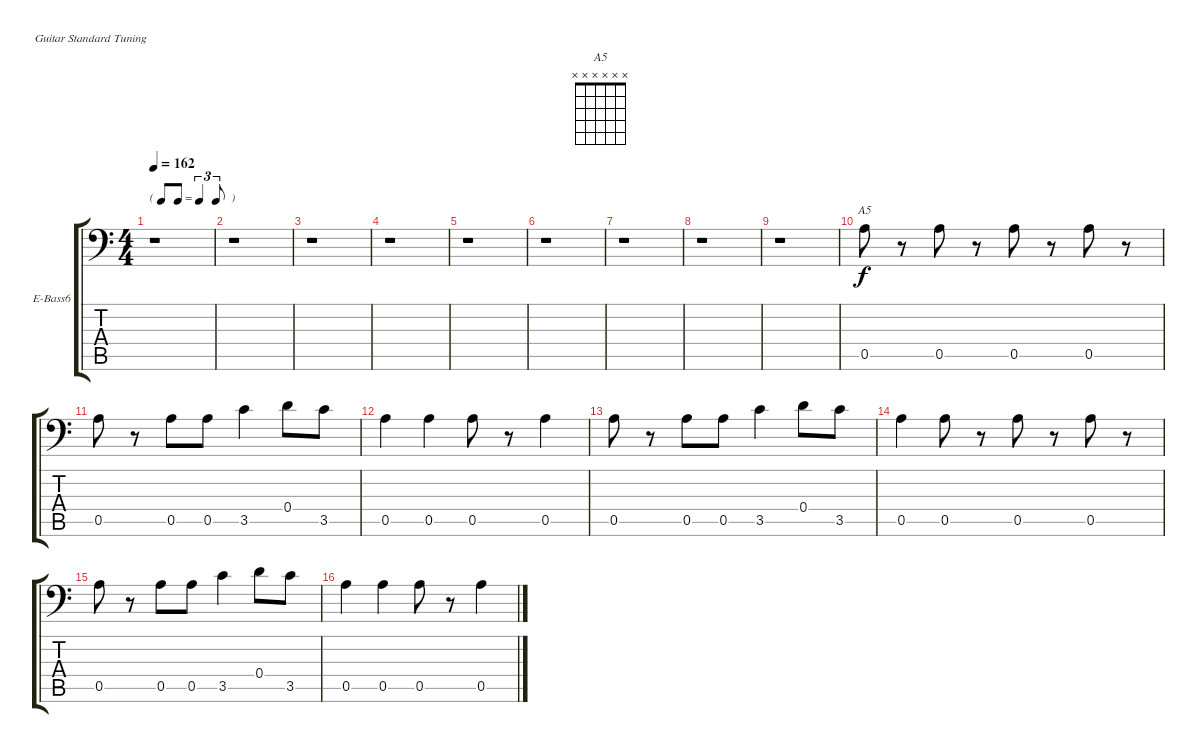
\bracketExtendMode groupsimilarinstruments
\firstSystemTrackNameOrientation horizontal
\otherSystemsTrackNameOrientation horizontal
\track ("Bass" "E-Bass6") {instrument electricbassfinger}
\staff {score tabs}
\tuning (E4 B3 G3 D3 A2 E2)
\chord ("A5" x x x x x x)
\ts (4 4)
\tf triplet8th
\tempo 162
\clef f4
\ks c
r.1{dy f} |
r.1 |
r.1 |
r.1 |
r.1 |
r.1 |
r.1 |
r.1 |
r.1 |
0.5.8{ch "A5"} r.8 0.5.8 r.8 0.5.8 r.8 0.5.8 r.8 |
0.5.8 r.8 0.5.8 0.5.8 3.5.4 0.4.8 3.5.8 |
0.5.4 0.5.4 0.5.8 r.8 0.5.4 |
0.5.8 r.8 0.5.8 0.5.8 3.5.4 0.4.8 3.5.8 |
0.5.4 0.5.8 r.8 0.5.8 r.8 0.5.8 r.8 |
0.5.8 r.8 0.5.8 0.5.8 3.5.4 0.4.8 3.5.8 |
0.5.4 0.5.4 0.5.8 r.8 0.5.4
